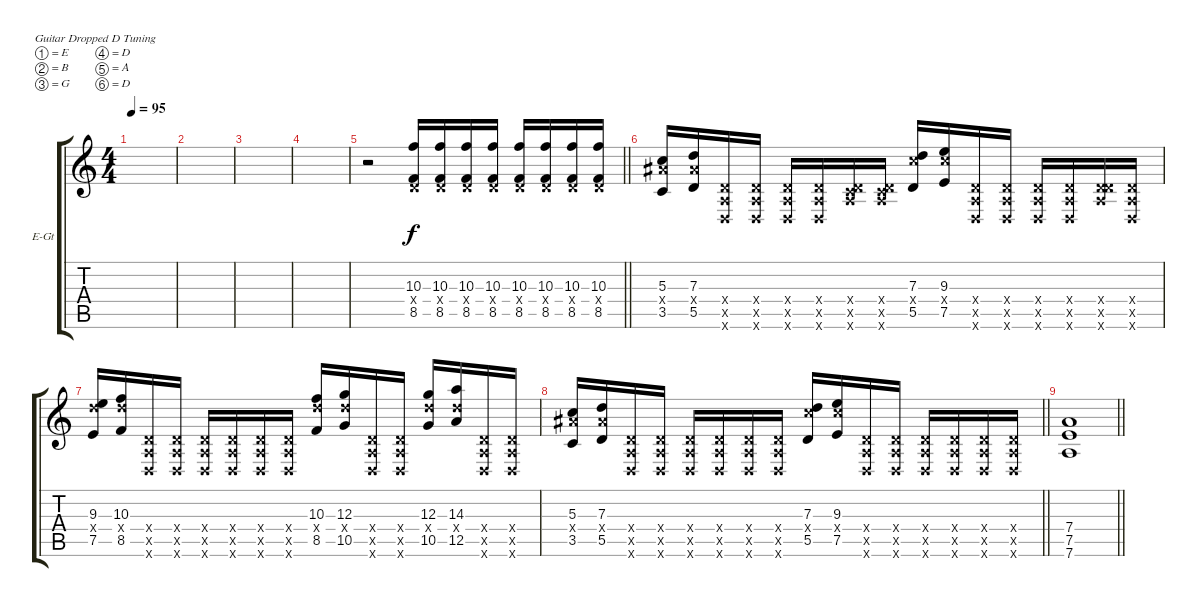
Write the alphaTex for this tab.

\bracketExtendMode groupsimilarinstruments
\firstSystemTrackNameOrientation horizontal
\otherSystemsTrackNameOrientation horizontal
\track ("Pat" "E-Gt") {instrument distortionguitar}
\staff {score tabs}
\tuning (E4 B3 G3 D3 A2 D2)
\ts (4 4)
\tempo 95
\clef g2
\ks c
|
|
|
|
\barLineRight lightlight
r.2 (8.5 10.3 0.4{x}).16 (10.3 8.5 0.4{x}).16 (10.3 8.5 0.4{x}).16 (10.3 8.5 0.4{x}).16 (8.5 10.3 0.4{x}).16 (10.3 8.5 0.4{x}).16 (10.3 8.5 0.4{x}).16 (10.3 8.5 0.4{x}).16 |
(8.4{x} 3.5 5.3).16 (8.4{x} 5.5 7.3).16 (0.4{x} 0.5{x} 0.6{x}).16 (0.4{x} 0.5{x} 0.6{x}).16 (0.4{x} 0.5{x} 0.6{x}).16 (0.4{x} 0.5{x} 0.6{x}).16 (0.4{x} 0.5{x} 10.6{x}).16 (0.4{x} 0.5{x} 10.6{x}).16 (10.4{x} 5.5 7.3).16 (10.4{x} 7.5 9.3).16 (0.4{x} 0.5{x} 0.6{x}).16 (0.4{x} 0.5{x} 0.6{x}).16 (0.4{x} 0.5{x} 0.6{x}).16 (0.4{x} 0.5{x} 0.6{x}).16 (0.4{x} 0.5{x} 12.6{x}).16 (0.4{x} 0.5{x} 0.6{x}).16 |
(12.4{x} 7.5 9.3).16 (12.4{x} 8.5 10.3).16 (0.4{x} 0.5{x} 0.6{x}).16 (0.4{x} 0.5{x} 0.6{x}).16 (0.4{x} 0.5{x} 0.6{x}).16 (0.4{x} 0.5{x} 0.6{x}).16 (0.4{x} 0.5{x} 0.6{x}).16 (0.4{x} 0.5{x} 0.6{x}).16 (12.4{x} 8.5 10.3).16 (12.4{x} 10.5 12.3).16 (0.4{x} 0.5{x} 0.6{x}).16 (0.4{x} 0.5{x} 0.6{x}).16 (12.4{x} 10.5 12.3).16 (12.4{x} 12.5 14.3).16 (0.4{x} 0.5{x} 0.6{x}).16 (0.4{x} 0.5{x} 0.6{x}).16 |
\barLineRight lightlight
(8.4{x} 3.5 5.3).16 (8.4{x} 5.5 7.3).16 (0.4{x} 0.5{x} 0.6{x}).16 (0.4{x} 0.5{x} 0.6{x}).16 (0.4{x} 0.5{x} 0.6{x}).16 (0.4{x} 0.5{x} 0.6{x}).16 (0.4{x} 0.5{x} 0.6{x}).16 (0.4{x} 0.5{x} 0.6{x}).16 (10.4{x} 5.5 7.3).16 (10.4{x} 7.5 9.3).16 (0.4{x} 0.5{x} 0.6{x}).16 (0.4{x} 0.5{x} 0.6{x}).16 (0.4{x} 0.5{x} 0.6{x}).16 (0.4{x} 0.5{x} 0.6{x}).16 (0.4{x} 0.5{x} 0.6{x}).16 (0.4{x} 0.5{x} 0.6{x}).16 |
\barLineRight lightlight
(7.6 7.5 7.4).1
